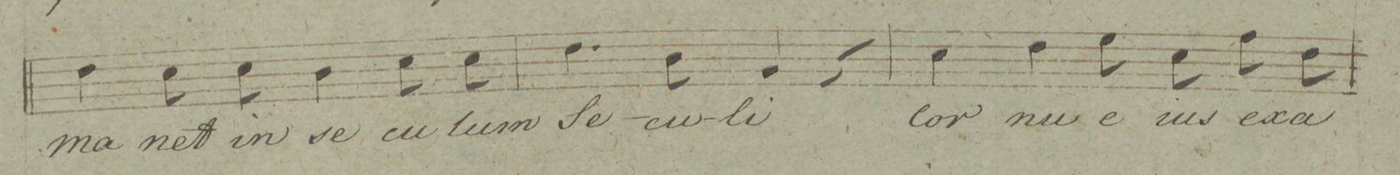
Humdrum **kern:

**kern	**text	**dynam
*I"Baſso.	*	*
*clefF4	*	*
*k[f#c#g#d#]	*	*
*met(c|)	*	*
*M2/2	*	*
4F#\	ma-	.
8E\	-net	.
8E\	in	.
4D#\	se-	.
8E\	-cu-	.
8E\	-lum	.
=68	=68	=68
4.F#\	Se-	.
8D#\	-cu-	.
4BB/	-li	.
4r	.	.
=69	=69	=69
4E\	Cor-	.
4F#\	-nu	.
8G#\	e-	.
8E\	-ius	.
8A\	e-	.
8F#\	-xa-	.
=70	=70	=70
*-	*-	*-
